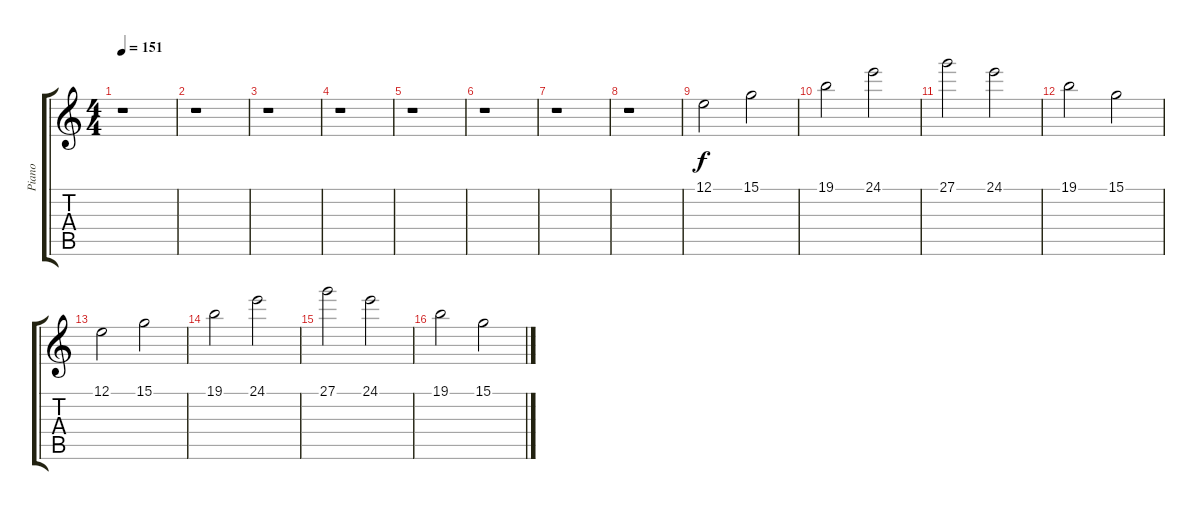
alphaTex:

\track ("Piano" "Piano") {instrument acousticgrandpiano}
\staff {score tabs}
\tuning (E4 B3 G3 D3 A2 E2) {hide}
\ts (4 4)
\tempo 151
\clef g2
\ks c
r.1{dy f} |
r.1 |
r.1 |
r.1 |
r.1 |
r.1 |
r.1 |
r.1 |
12.1.2 15.1.2 |
19.1.2 24.1.2 |
27.1.2 24.1.2 |
19.1.2 15.1.2 |
12.1.2 15.1.2 |
19.1.2 24.1.2 |
27.1.2 24.1.2 |
19.1.2 15.1.2
